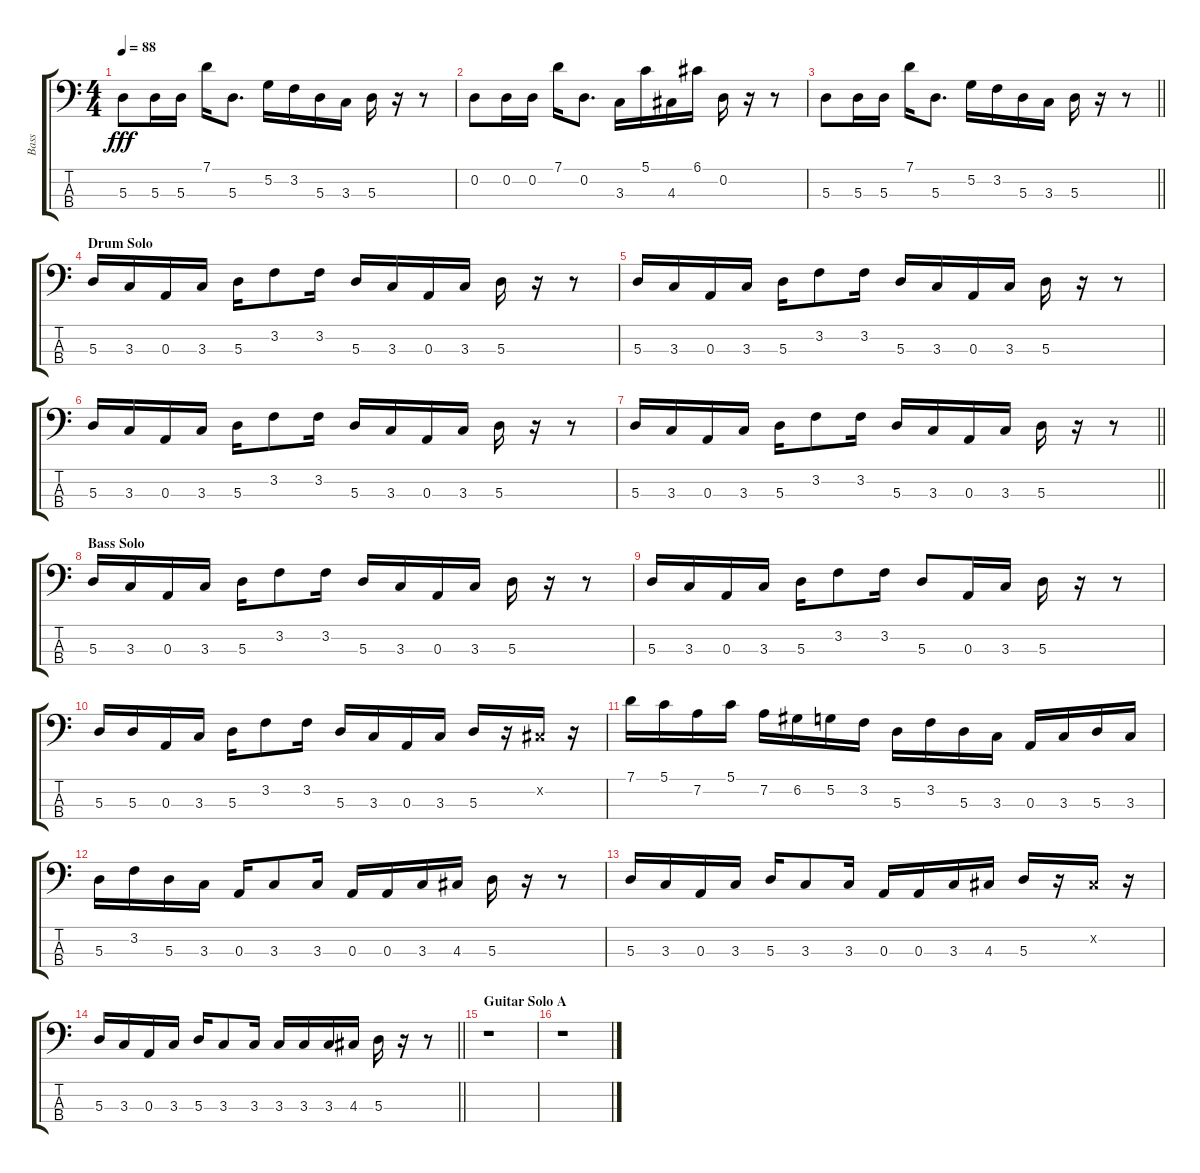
\track ("Bass" "Bass") {instrument electricbassfinger}
\staff {score tabs}
\tuning (G2 D2 A1 E1) {hide}
\ts (4 4)
\tempo 88
\clef f4
\ks c
5.3.8{dy fff} 5.3.16 5.3.16 7.1.16 5.3.8{d} 5.2.16 3.2.16 5.3.16 3.3.16 5.3.16 r.16 r.8 |
0.2.8 0.2.16 0.2.16 7.1.16 0.2.8{d} 3.3.16 5.1.16 4.3.16 6.1.16 0.2.16 r.16 r.8 |
\barLineRight lightlight
5.3.8 5.3.16 5.3.16 7.1.16 5.3.8{d} 5.2.16 3.2.16 5.3.16 3.3.16 5.3.16 r.16 r.8 |
\section ("" "Drum Solo")
5.3.16 3.3.16 0.3.16 3.3.16 5.3.16 3.2.8 3.2.16 5.3.16 3.3.16 0.3.16 3.3.16 5.3.16 r.16 r.8 |
5.3.16 3.3.16 0.3.16 3.3.16 5.3.16 3.2.8 3.2.16 5.3.16 3.3.16 0.3.16 3.3.16 5.3.16 r.16 r.8 |
5.3.16 3.3.16 0.3.16 3.3.16 5.3.16 3.2.8 3.2.16 5.3.16 3.3.16 0.3.16 3.3.16 5.3.16 r.16 r.8 |
\barLineRight lightlight
5.3.16 3.3.16 0.3.16 3.3.16 5.3.16 3.2.8 3.2.16 5.3.16 3.3.16 0.3.16 3.3.16 5.3.16 r.16 r.8 |
\section ("" "Bass Solo")
5.3.16{volume 16 instrument electricbasspick} 3.3.16 0.3.16 3.3.16 5.3.16 3.2.8 3.2.16 5.3.16 3.3.16 0.3.16 3.3.16 5.3.16 r.16 r.8 |
5.3.16 3.3.16 0.3.16 3.3.16 5.3.16 3.2.8 3.2.16 5.3.8 0.3.16 3.3.16 5.3.16 r.16 r.8 |
5.3.16 5.3.16 0.3.16 3.3.16 5.3.16 3.2.8 3.2.16 5.3.16 3.3.16 0.3.16 3.3.16 5.3.16 r.16 -1.2{x}.16 r.16 |
7.1.16 5.1.16 7.2.16 5.1.16 7.2.16 6.2.16 5.2.16 3.2.16 5.3.16 3.2.16 5.3.16 3.3.16 0.3.16 3.3.16 5.3.16 3.3.16 |
5.3.16 3.2.16 5.3.16 3.3.16 0.3.16 3.3.8 3.3.16 0.3.16 0.3.16 3.3.16 4.3.16 5.3.16 r.16 r.8 |
5.3.16 3.3.16 0.3.16 3.3.16 5.3.16 3.3.8 3.3.16 0.3.16 0.3.16 3.3.16 4.3.16 5.3.16 r.16 -1.2{x}.16 r.16 |
\barLineRight lightlight
5.3.16 3.3.16 0.3.16 3.3.16 5.3.16 3.3.8 3.3.16 3.3.16 3.3.16 3.3.16 4.3.16 5.3.16 r.16 r.8 |
\section ("" "Guitar Solo A")
r.1{instrument electricbassfinger} |
r.1
